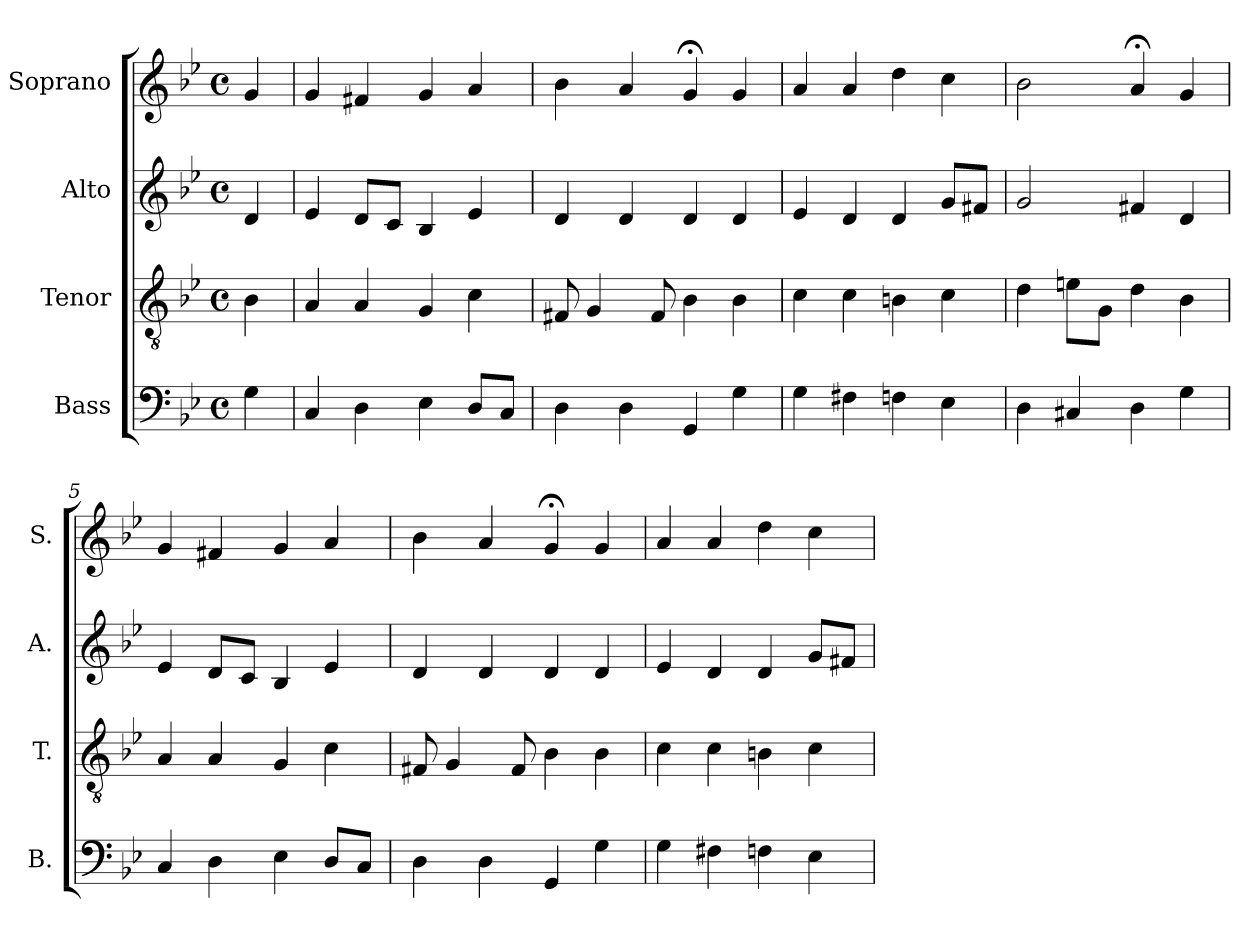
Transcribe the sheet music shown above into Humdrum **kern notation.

**kern	**kern	**kern	**kern
*part4	*part3	*part2	*part1
*staff4	*staff3	*staff2	*staff1
*I"Bass	*I"Tenor	*I"Alto	*I"Soprano
*I'B.	*I'T.	*I'A.	*I'S.
*clefF4	*clefGv2	*clefG2	*clefG2
*k[b-e-]	*k[b-e-]	*k[b-e-]	*k[b-e-]
*g:	*g:	*g:	*g:
*M4/4	*M4/4	*M4/4	*M4/4
*met(c)	*met(c)	*met(c)	*met(c)
=	=	=	=
4G\	4B-\	4d/	4g/
=1	=1	=1	=1
4C/	4A/	4e-/	4g/
4D\	4A/	8d/L	4f#X/
.	.	8c/J	.
4E-\	4G/	4B-/	4g/
8D/L	4c\	4e-/	4a/
8C/J	.	.	.
=2	=2	=2	=2
4D\	8F#X/	4d/	4b-\
.	4G/	.	.
4D\	.	4d/	4a/
.	8F#/	.	.
4GG/	4B-\	4d/	4g;</
4G\	4B-\	4d/	4g/
=3	=3	=3	=3
4G\	4c\	4e-/	4a/
4F#X\	4c\	4d/	4a/
4Fn\	4Bn\	4d/	4dd\
4E-\	4c\	8g/L	4cc\
.	.	8f#X/J	.
!!LO:LB:g=z
=4	=4	=4	=4
4D\	4d\	2g/	2b-\
4C#X/	8en\L	.	.
.	8G\J	.	.
4D\	4d\	4f#X/	4a;</
4G\	4B-\	4d/	4g/
=5	=5	=5	=5
4C/	4A/	4e-/	4g/
4D\	4A/	8d/L	4f#X/
.	.	8c/J	.
4E-\	4G/	4B-/	4g/
8D/L	4c\	4e-/	4a/
8C/J	.	.	.
=6	=6	=6	=6
4D\	8F#X/	4d/	4b-\
.	4G/	.	.
4D\	.	4d/	4a/
.	8F#/	.	.
4GG/	4B-\	4d/	4g;</
4G\	4B-\	4d/	4g/
=7	=7	=7	=7
4G\	4c\	4e-/	4a/
4F#X\	4c\	4d/	4a/
4Fn\	4Bn\	4d/	4dd\
4E-\	4c\	8g/L	4cc\
.	.	8f#X/J	.
=	=	=	=
*-	*-	*-	*-
